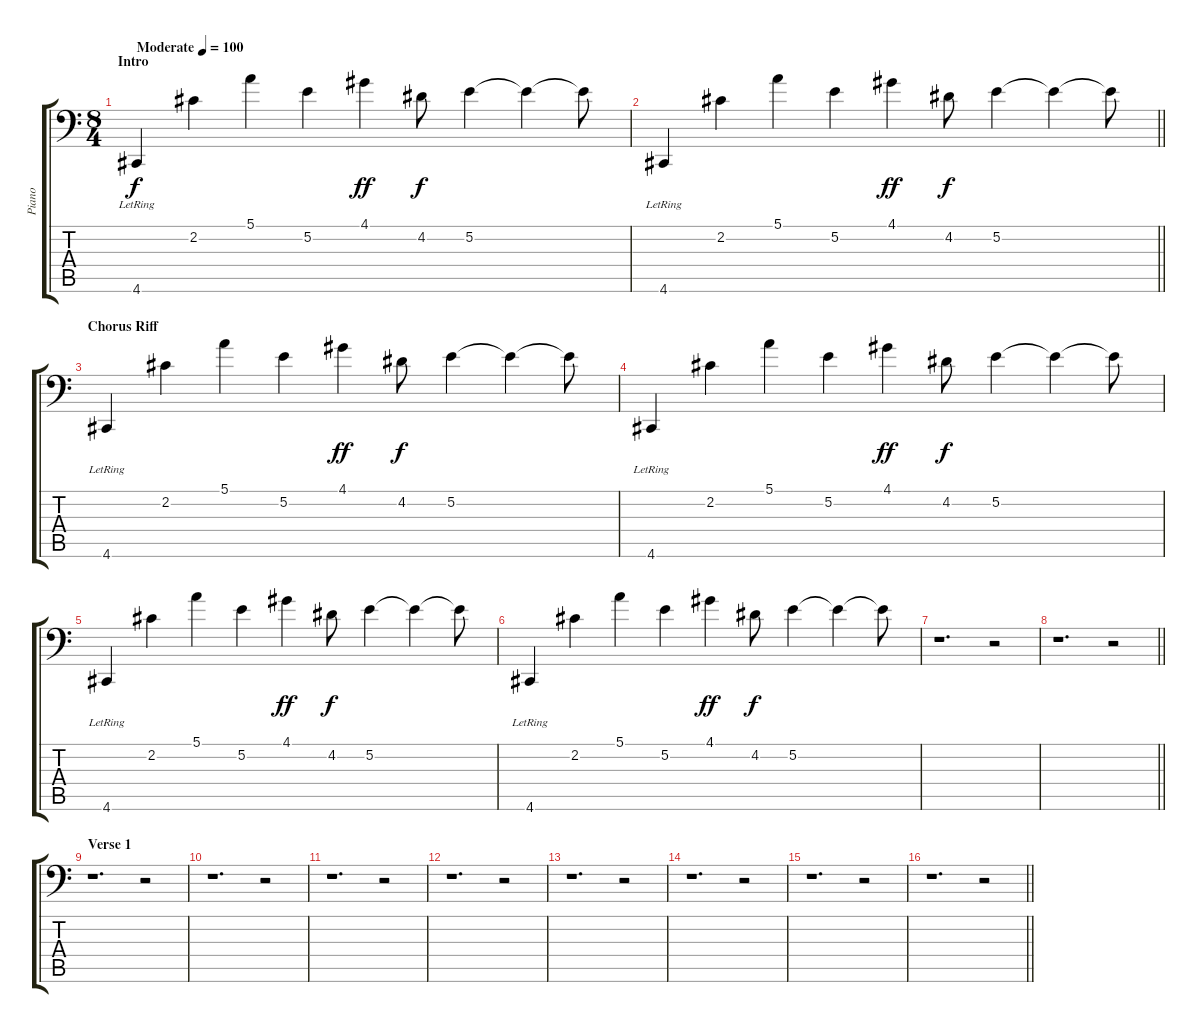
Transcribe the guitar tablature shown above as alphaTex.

\track ("Piano" "Piano") {instrument brightacousticpiano}
\staff {score tabs}
\tuning (E4 B3 G3 D3 A2 A1) {hide}
\ts (8 4)
\section ("" "Intro")
\tempo (100 "Moderate")
\clef f4
\ks c
4.6{lr}.4{dy f instrument brightacousticpiano} 2.2.4 5.1.4 5.2.4 4.1.4{dy ff} 4.2.8{dy f} 5.2.4 5.2{t}.4 5.2{t}.8 |
\barLineRight lightlight
4.6{lr}.4 2.2.4 5.1.4 5.2.4 4.1.4{dy ff} 4.2.8{dy f} 5.2.4 5.2{t}.4 5.2{t}.8 |
\section ("" "Chorus Riff")
4.6{lr}.4 2.2.4 5.1.4 5.2.4 4.1.4{dy ff} 4.2.8{dy f} 5.2.4 5.2{t}.4 5.2{t}.8 |
4.6{lr}.4 2.2.4 5.1.4 5.2.4 4.1.4{dy ff} 4.2.8{dy f} 5.2.4 5.2{t}.4 5.2{t}.8 |
4.6{lr}.4 2.2.4 5.1.4 5.2.4 4.1.4{dy ff} 4.2.8{dy f} 5.2.4 5.2{t}.4 5.2{t}.8 |
4.6{lr}.4 2.2.4 5.1.4 5.2.4 4.1.4{dy ff} 4.2.8{dy f} 5.2.4 5.2{t}.4 5.2{t}.8 |
r.1{d} r.2 |
\barLineRight lightlight
r.1{d} r.2 |
\section ("" "Verse 1")
r.1{d} r.2 |
r.1{d} r.2 |
r.1{d} r.2 |
r.1{d} r.2 |
r.1{d} r.2 |
r.1{d} r.2 |
r.1{d} r.2 |
\barLineRight lightlight
r.1{d} r.2
